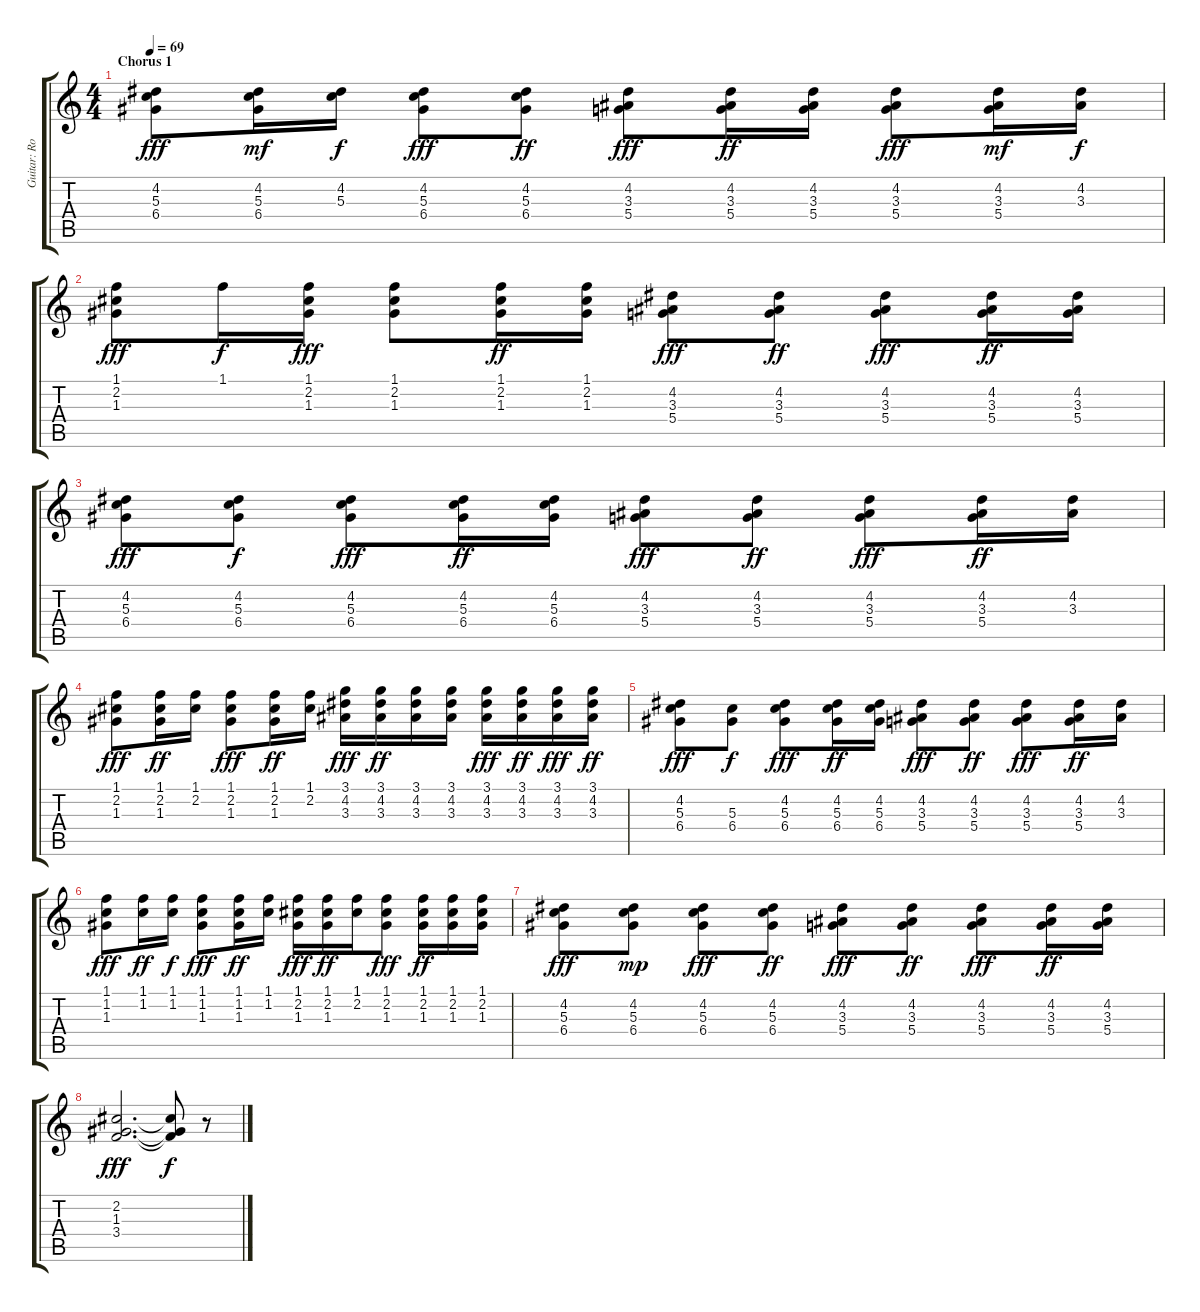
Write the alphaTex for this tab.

\track ("Guitar: Ronnie Mancuso" "Guitar: Ro") {instrument electricguitarclean}
\staff {score tabs}
\tuning (E4 B3 G3 D3 A2 E2) {hide}
\ts (4 4)
\section ("" "Chorus 1")
\tempo 69
\clef g2
\ks c
(4.2 5.3 6.4).8{dy fff} (4.2 5.3 6.4).16{dy mf} (4.2 5.3).16{dy f} (4.2 5.3 6.4).8{dy fff} (4.2 5.3 6.4).8{dy ff} (4.2 3.3 5.4).8{dy fff} (4.2 3.3 5.4).16{dy ff} (4.2 3.3 5.4).16 (4.2 3.3 5.4).8{dy fff} (4.2 3.3 5.4).16{dy mf} (4.2 3.3).16{dy f} |
(1.1 2.2 1.3).8{dy fff} 1.1.16{dy f} (1.1 2.2 1.3).16{dy fff} (1.1 2.2 1.3).8 (1.1 2.2 1.3).16{dy ff} (1.1 2.2 1.3).16 (4.2 3.3 5.4).8{dy fff} (4.2 3.3 5.4).8{dy ff} (4.2 3.3 5.4).8{dy fff} (4.2 3.3 5.4).16{dy ff} (4.2 3.3 5.4).16 |
(4.2 5.3 6.4).8{dy fff} (4.2 5.3 6.4).8{dy f} (4.2 5.3 6.4).8{dy fff} (4.2 5.3 6.4).16{dy ff} (4.2 5.3 6.4).16 (4.2 3.3 5.4).8{dy fff} (4.2 3.3 5.4).8{dy ff} (4.2 3.3 5.4).8{dy fff} (4.2 3.3 5.4).16{dy ff} (4.2 3.3).16 |
(1.1 2.2 1.3).8{dy fff} (1.1 2.2 1.3).16{dy ff} (1.1 2.2).16 (1.1 2.2 1.3).8{dy fff} (1.1 2.2 1.3).16{dy ff} (1.1 2.2).16 (3.1 4.2 3.3).16{dy fff} (3.1 4.2 3.3).16{dy ff} (3.1 4.2 3.3).16 (3.1 4.2 3.3).16 (3.1 4.2 3.3).16{dy fff} (3.1 4.2 3.3).16{dy ff} (3.1 4.2 3.3).16{dy fff} (3.1 4.2 3.3).16{dy ff} |
(4.2 5.3 6.4).8{dy fff} (5.3 6.4).8{dy f} (4.2 5.3 6.4).8{dy fff} (4.2 5.3 6.4).16{dy ff} (4.2 5.3 6.4).16 (4.2 3.3 5.4).8{dy fff} (4.2 3.3 5.4).8{dy ff} (4.2 3.3 5.4).8{dy fff} (4.2 3.3 5.4).16{dy ff} (4.2 3.3).16 |
(1.1 1.2 1.3).8{dy fff} (1.1 1.2).16{dy ff} (1.1 1.2).16{dy f} (1.1 1.2 1.3).8{dy fff} (1.1 1.2 1.3).16{dy ff} (1.1 1.2).16 (1.1 2.2 1.3).16{dy fff} (1.1 2.2 1.3).16{dy ff} (1.1 2.2).16 (1.1 2.2 1.3).8{dy fff} (1.1 2.2 1.3).16{dy ff} (1.1 2.2 1.3).16 (1.1 2.2 1.3).16 |
(4.2 5.3 6.4).8{dy fff} (4.2 5.3 6.4).8{dy mp} (4.2 5.3 6.4).8{dy fff} (4.2 5.3 6.4).8{dy ff} (4.2 3.3 5.4).8{dy fff} (4.2 3.3 5.4).8{dy ff} (4.2 3.3 5.4).8{dy fff} (4.2 3.3 5.4).16{dy ff} (4.2 3.3 5.4).16 |
(2.2 1.3 3.4).2{d dy fff} (2.2{t} 1.3{t} 3.4{t}).8{dy f} r.8
